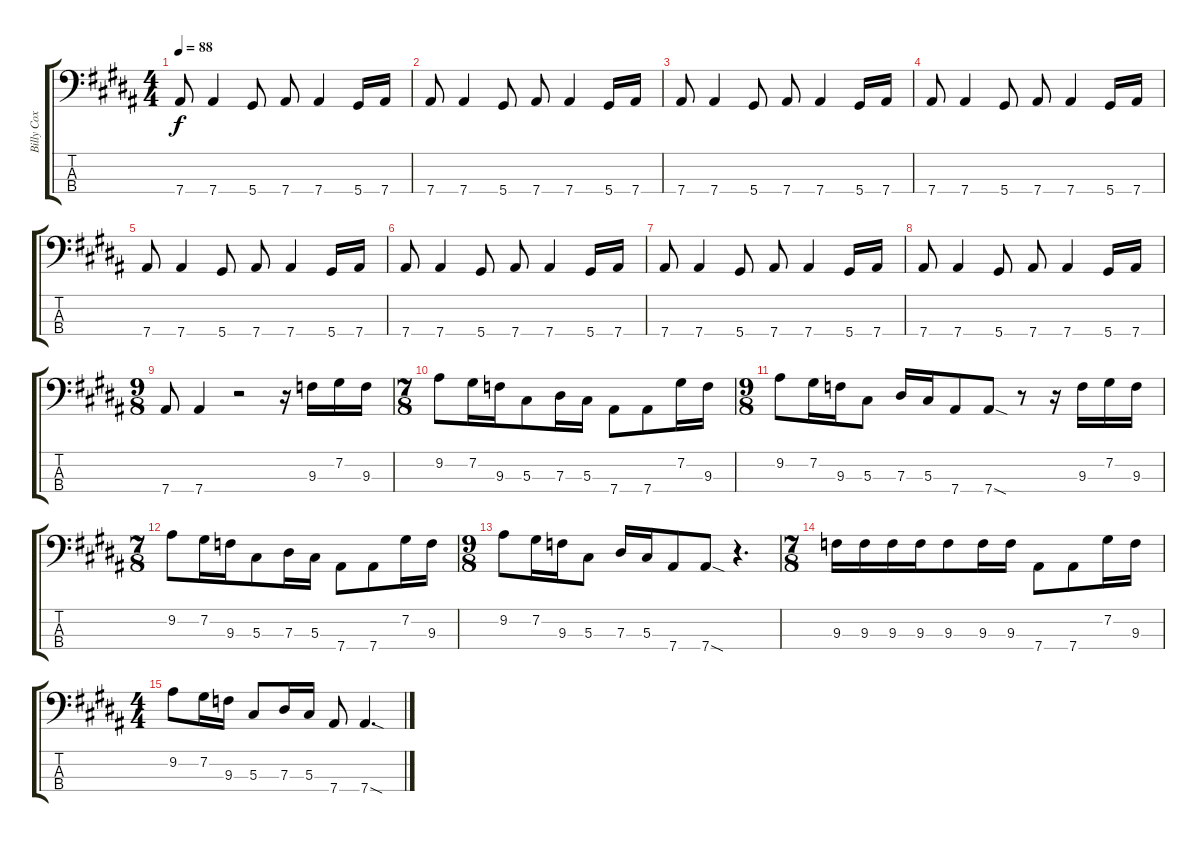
\track ("Billy Cox" "Billy Cox") {instrument electricbassfinger}
\staff {score tabs}
\tuning (Gb2 Db2 Ab1 Eb1) {hide}
\ts (4 4)
\tempo 88
\clef f4
\ks b
7.4.8{dy f} 7.4.4 5.4.8 7.4.8 7.4.4 5.4.16 7.4.16 |
7.4.8 7.4.4 5.4.8 7.4.8 7.4.4 5.4.16 7.4.16 |
7.4.8 7.4.4 5.4.8 7.4.8 7.4.4 5.4.16 7.4.16 |
7.4.8 7.4.4 5.4.8 7.4.8 7.4.4 5.4.16 7.4.16 |
7.4.8 7.4.4 5.4.8 7.4.8 7.4.4 5.4.16 7.4.16 |
7.4.8 7.4.4 5.4.8 7.4.8 7.4.4 5.4.16 7.4.16 |
7.4.8 7.4.4 5.4.8 7.4.8 7.4.4 5.4.16 7.4.16 |
7.4.8 7.4.4 5.4.8 7.4.8 7.4.4 5.4.16 7.4.16 |
\ts (9 8)
7.4.8 7.4.4 r.2 r.16 9.3.16 7.2.16 9.3.16 |
\ts (7 8)
9.2.8 7.2.16 9.3.16 5.3.8 7.3.16 5.3.16 7.4.8 7.4.8 7.2.16 9.3.16 |
\ts (9 8)
9.2.8 7.2.16 9.3.16 5.3.8 7.3.16 5.3.16 7.4.8 7.4{sod}.8 r.8 r.16 9.3.16 7.2.16 9.3.16 |
\ts (7 8)
9.2.8 7.2.16 9.3.16 5.3.8 7.3.16 5.3.16 7.4.8 7.4.8 7.2.16 9.3.16 |
\ts (9 8)
9.2.8 7.2.16 9.3.16 5.3.8 7.3.16 5.3.16 7.4.8 7.4{sod}.8 r.4{d} |
\ts (7 8)
9.3.16 9.3.16 9.3.16 9.3.16 9.3.8 9.3.16 9.3.16 7.4.8 7.4.8 7.2.16 9.3.16 |
\ts (4 4)
9.2.8 7.2.16 9.3.16 5.3.8 7.3.16 5.3.16 7.4.8 7.4{sod}.4{d}
